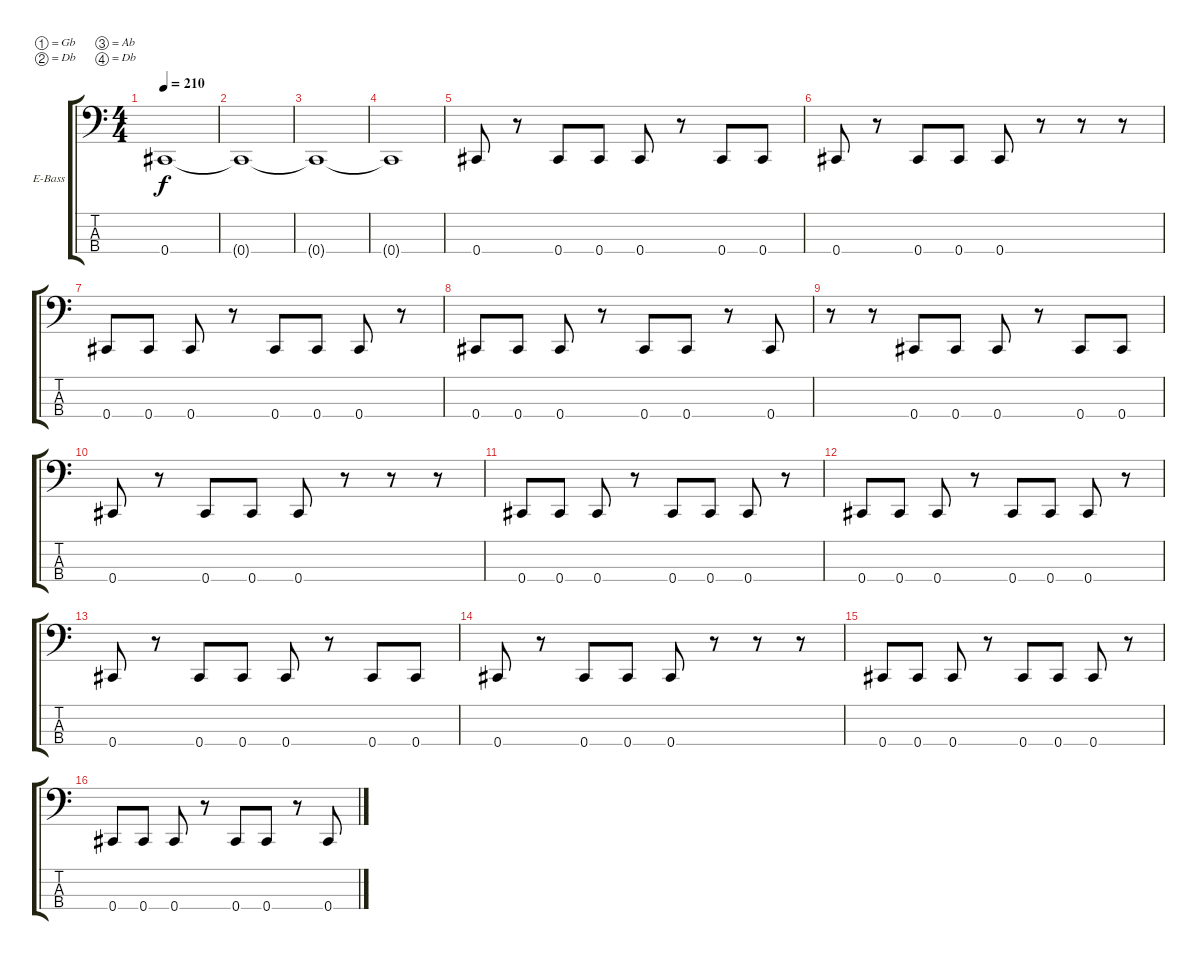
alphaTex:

\defaultSystemsLayout 4
\bracketExtendMode groupsimilarinstruments
\firstSystemTrackNameOrientation horizontal
\otherSystemsTrackNameOrientation horizontal
\track ("Electric Bass" "E-Bass") {instrument electricbassfinger}
\staff {score tabs}
\tuning (Gb2 Db2 Ab1 Db1)
\ts (4 4)
\tempo 210
\clef f4
\ks c
0.4.1{dy f} |
0.4{t}.1 |
0.4{t}.1 |
0.4{t}.1 |
0.4.8 r.8 0.4.8 0.4.8 0.4.8 r.8 0.4.8 0.4.8 |
0.4.8 r.8 0.4.8 0.4.8 0.4.8 r.8 r.8 r.8 |
0.4.8 0.4.8 0.4.8 r.8 0.4.8 0.4.8 0.4.8 r.8 |
0.4.8 0.4.8 0.4.8 r.8 0.4.8 0.4.8 r.8 0.4.8 |
r.8 r.8 0.4.8 0.4.8 0.4.8 r.8 0.4.8 0.4.8 |
0.4.8 r.8 0.4.8 0.4.8 0.4.8 r.8 r.8 r.8 |
0.4.8 0.4.8 0.4.8 r.8 0.4.8 0.4.8 0.4.8 r.8 |
0.4.8 0.4.8 0.4.8 r.8 0.4.8 0.4.8 0.4.8 r.8 |
0.4.8 r.8 0.4.8 0.4.8 0.4.8 r.8 0.4.8 0.4.8 |
0.4.8 r.8 0.4.8 0.4.8 0.4.8 r.8 r.8 r.8 |
0.4.8 0.4.8 0.4.8 r.8 0.4.8 0.4.8 0.4.8 r.8 |
0.4.8 0.4.8 0.4.8 r.8 0.4.8 0.4.8 r.8 0.4.8
